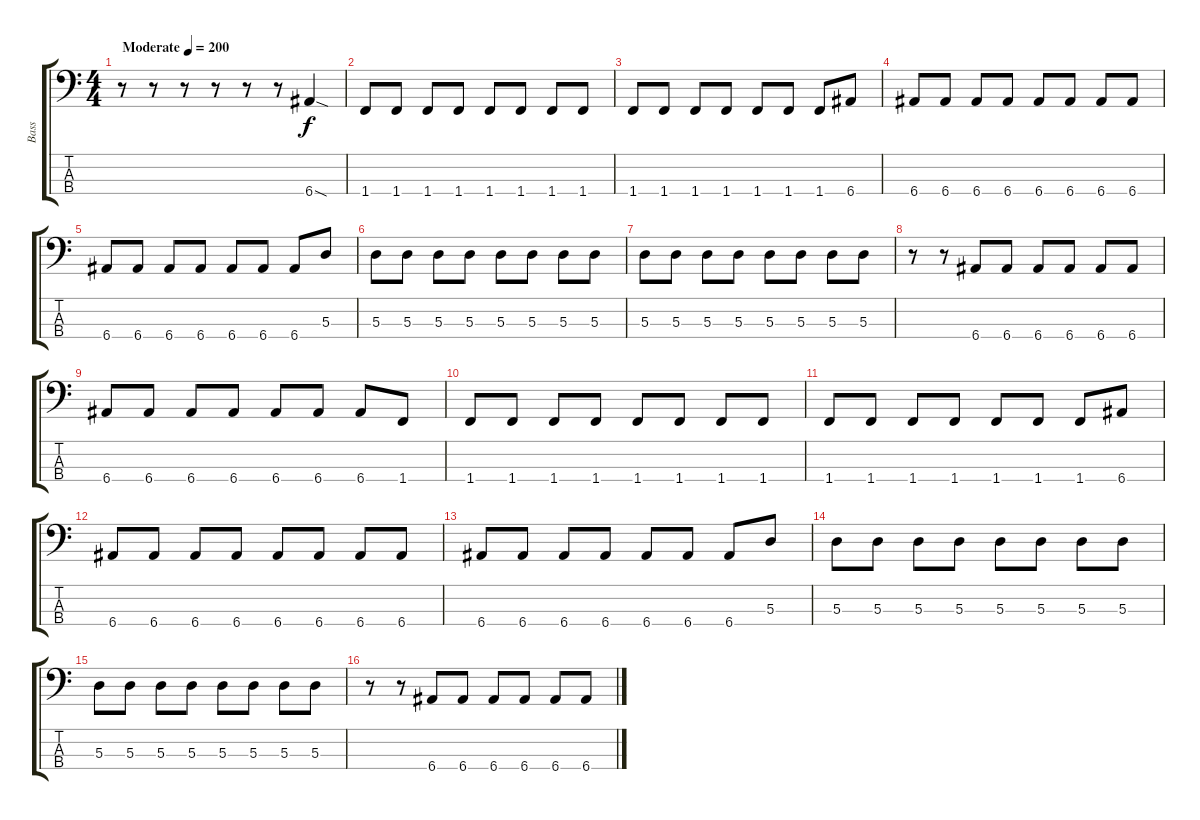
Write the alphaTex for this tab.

\track ("Bass" "Bass") {instrument electricbasspick}
\staff {score tabs}
\tuning (G2 D2 A1 E1) {hide}
\ts (4 4)
\tempo (200 "Moderate")
\clef f4
\ks c
r.8{dy f instrument electricbasspick} r.8 r.8 r.8 r.8 r.8 6.4{sod}.4 |
1.4.8 1.4.8 1.4.8 1.4.8 1.4.8 1.4.8 1.4.8 1.4.8 |
1.4.8 1.4.8 1.4.8 1.4.8 1.4.8 1.4.8 1.4.8 6.4.8 |
6.4.8 6.4.8 6.4.8 6.4.8 6.4.8 6.4.8 6.4.8 6.4.8 |
6.4.8 6.4.8 6.4.8 6.4.8 6.4.8 6.4.8 6.4.8 5.3.8 |
5.3.8 5.3.8 5.3.8 5.3.8 5.3.8 5.3.8 5.3.8 5.3.8 |
5.3.8 5.3.8 5.3.8 5.3.8 5.3.8 5.3.8 5.3.8 5.3.8 |
r.8 r.8 6.4.8 6.4.8 6.4.8 6.4.8 6.4.8 6.4.8 |
6.4.8 6.4.8 6.4.8 6.4.8 6.4.8 6.4.8 6.4.8 1.4.8 |
1.4.8 1.4.8 1.4.8 1.4.8 1.4.8 1.4.8 1.4.8 1.4.8 |
1.4.8 1.4.8 1.4.8 1.4.8 1.4.8 1.4.8 1.4.8 6.4.8 |
6.4.8 6.4.8 6.4.8 6.4.8 6.4.8 6.4.8 6.4.8 6.4.8 |
6.4.8 6.4.8 6.4.8 6.4.8 6.4.8 6.4.8 6.4.8 5.3.8 |
5.3.8 5.3.8 5.3.8 5.3.8 5.3.8 5.3.8 5.3.8 5.3.8 |
5.3.8 5.3.8 5.3.8 5.3.8 5.3.8 5.3.8 5.3.8 5.3.8 |
r.8 r.8 6.4.8 6.4.8 6.4.8 6.4.8 6.4.8 6.4.8
